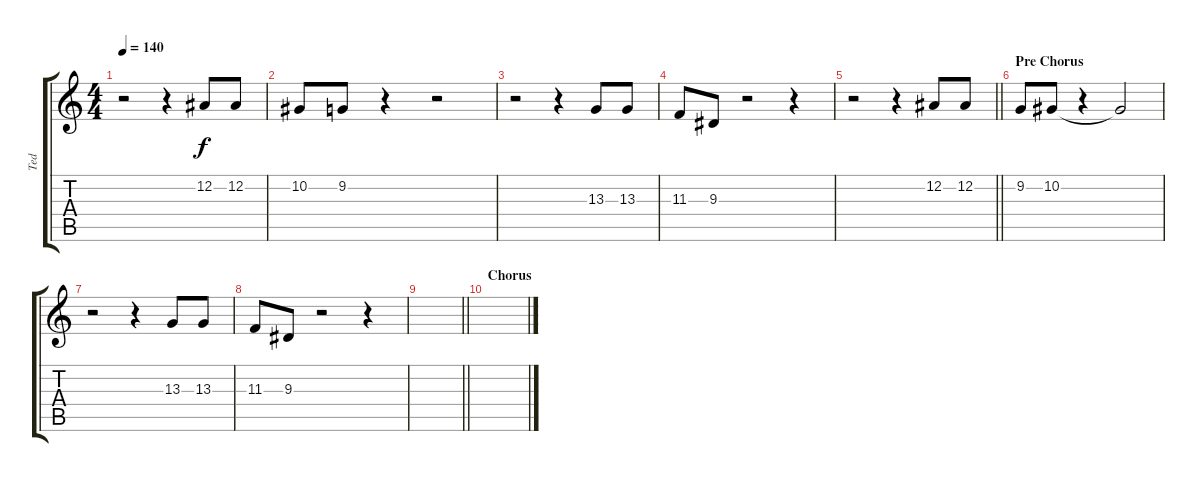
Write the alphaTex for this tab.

\track ("Ted" "Ted") {instrument lead1square}
\staff {score tabs}
\tuning (Eb4 Bb3 Gb3 Db3 Ab2 Eb2) {hide}
\ts (4 4)
\tempo 140
\clef g2
\ks c
r.2{dy f} r.4 12.2.8 12.2.8 |
10.2.8 9.2.8 r.4 r.2 |
r.2 r.4 13.3.8 13.3.8 |
11.3.8 9.3.8 r.2 r.4 |
\barLineRight lightlight
r.2 r.4 12.2.8 12.2.8 |
\section ("" "Pre Chorus")
9.2.8 10.2.8 r.4 10.2{t}.2 |
r.2 r.4 13.3.8 13.3.8 |
11.3.8 9.3.8 r.2 r.4 |
\barLineRight lightlight
|
\section ("" "Chorus")
